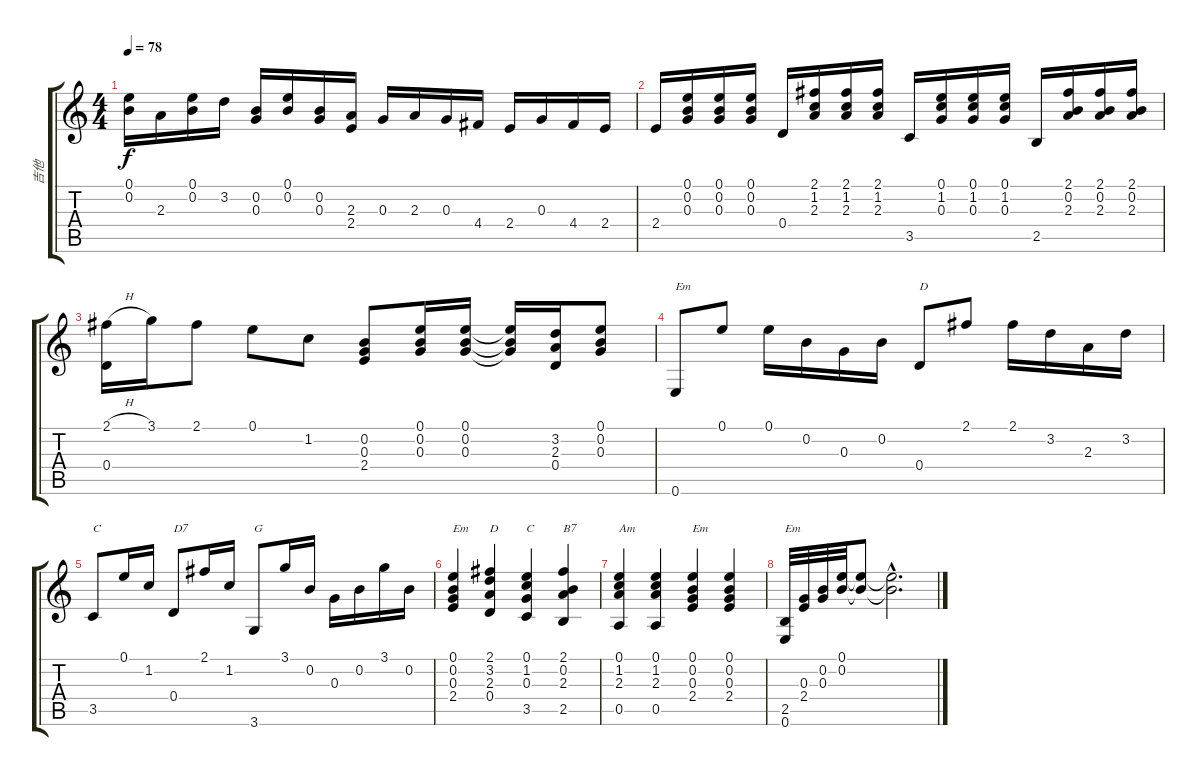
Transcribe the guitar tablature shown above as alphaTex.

\track ("吉他" "吉他") {instrument acousticguitarsteel}
\staff {score tabs}
\tuning (E4 B3 G3 D3 A2 E2) {hide}
\ts (4 4)
\tempo 78
\clef g2
\ks c
(0.1 0.2).16{dy f} 2.3.16 (0.1 0.2).16 3.2.16 (0.2 0.3).16 (0.1 0.2).16 (0.2 0.3).16 (2.3 2.4).16 0.3.16 2.3.16 0.3.16 4.4.16 2.4.16 0.3.16 4.4.16 2.4.16 |
2.4.16 (0.1 0.2 0.3).16 (0.1 0.2 0.3).16 (0.1 0.2 0.3).16 0.4.16 (2.1 1.2 2.3).16 (2.1 1.2 2.3).16 (2.1 1.2 2.3).16 3.5.16 (0.1 1.2 0.3).16 (0.1 1.2 0.3).16 (0.1 1.2 0.3).16 2.5.16 (2.1 0.2 2.3).16 (2.1 0.2 2.3).16 (2.1 0.2 2.3).16 |
(2.1{h} 0.4).16 3.1.16 2.1.8 0.1.8 1.2.8 (0.2 0.3 2.4).8 (0.1 0.2 0.3).16 (0.1 0.2 0.3).16 (0.1{t} 0.2{t} 0.3{t}).16 (3.2 2.3 0.4).16 (0.1 0.2 0.3).8 |
0.6.8{txt "Em"} 0.1.8 0.1.16 0.2.16 0.3.16 0.2.16 0.4.8{txt "D"} 2.1.8 2.1.16 3.2.16 2.3.16 3.2.16 |
3.5.8{txt "C"} 0.1.16 1.2.16 0.4.8{txt "D7"} 2.1.16 1.2.16 3.6.8{txt "G"} 3.1.16 0.2.16 0.3.16 0.2.16 3.1.16 0.2.16 |
(0.1 0.2 0.3 2.4).4{txt "Em"} (2.1 3.2 2.3 0.4).4{txt "D"} (0.1 1.2 0.3 3.5).4{txt "C"} (2.1 0.2 2.3 2.5).4{txt "B7"} |
(0.1 1.2 2.3 0.5).4{txt "Am "} (0.1 1.2 2.3 0.5).4 (0.1 0.2 0.3 2.4).4{txt "Em"} (0.1 0.2 0.3 2.4).4 |
(2.5 0.6).32{txt "Em"} (0.3 2.4).32 (0.2 0.3).32 (0.1 0.2).32 (0.1{t} 0.2{t}).8 (0.1{hac t} 0.2{hac t}).2{d}
